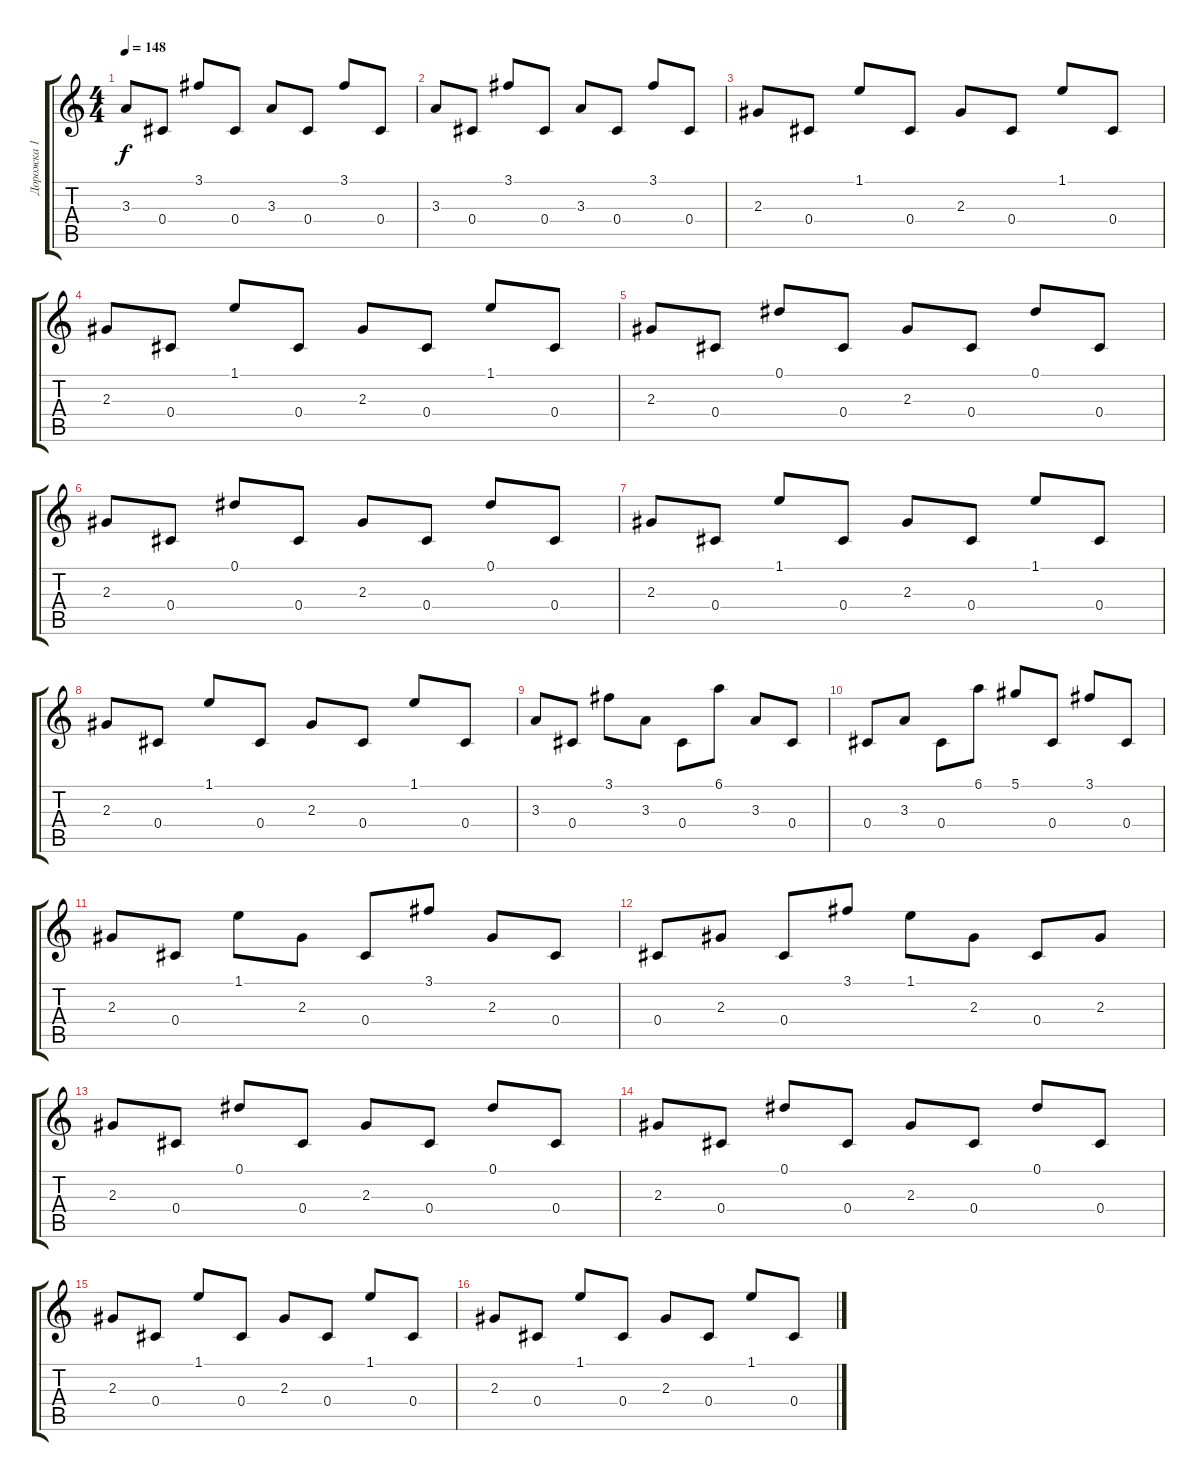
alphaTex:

\track ("Дорожка 1" "Дорожка 1") {instrument electricguitarclean}
\staff {score tabs}
\tuning (Eb4 Bb3 Gb3 Db3 Ab2 Db2) {hide}
\ts (4 4)
\tempo 148
\clef g2
\ks c
3.3.8{dy f} 0.4.8 3.1.8 0.4.8 3.3.8 0.4.8 3.1.8 0.4.8 |
3.3.8 0.4.8 3.1.8 0.4.8 3.3.8 0.4.8 3.1.8 0.4.8 |
2.3.8 0.4.8 1.1.8 0.4.8 2.3.8 0.4.8 1.1.8 0.4.8 |
2.3.8 0.4.8 1.1.8 0.4.8 2.3.8 0.4.8 1.1.8 0.4.8 |
2.3.8 0.4.8 0.1.8 0.4.8 2.3.8 0.4.8 0.1.8 0.4.8 |
2.3.8 0.4.8 0.1.8 0.4.8 2.3.8 0.4.8 0.1.8 0.4.8 |
2.3.8 0.4.8 1.1.8 0.4.8 2.3.8 0.4.8 1.1.8 0.4.8 |
2.3.8 0.4.8 1.1.8 0.4.8 2.3.8 0.4.8 1.1.8 0.4.8 |
3.3.8 0.4.8 3.1.8 3.3.8 0.4.8 6.1.8 3.3.8 0.4.8 |
0.4.8 3.3.8 0.4.8 6.1.8 5.1.8 0.4.8 3.1.8 0.4.8 |
2.3.8 0.4.8 1.1.8 2.3.8 0.4.8 3.1.8 2.3.8 0.4.8 |
0.4.8 2.3.8 0.4.8 3.1.8 1.1.8 2.3.8 0.4.8 2.3.8 |
2.3.8 0.4.8 0.1.8 0.4.8 2.3.8 0.4.8 0.1.8 0.4.8 |
2.3.8 0.4.8 0.1.8 0.4.8 2.3.8 0.4.8 0.1.8 0.4.8 |
2.3.8 0.4.8 1.1.8 0.4.8 2.3.8 0.4.8 1.1.8 0.4.8 |
2.3.8 0.4.8 1.1.8 0.4.8 2.3.8 0.4.8 1.1.8 0.4.8
